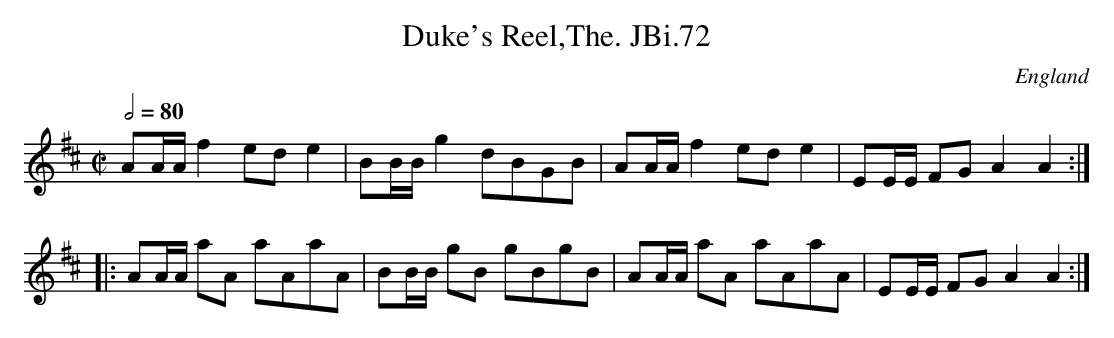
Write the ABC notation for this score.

X:1
T:Duke's Reel,The. JBi.72
M:C|
O:England
Q:1/2=80
K:D
AA/A/ f2ede2|BB/B/ g2 dBGB|AA/A/ f2 ede2|EE/E/ FG A2A2:|!
|:AA/A/ aA aAaA|BB/B/ gB gBgB|AA/A/ aA aAaA|EE/E/ FG A2A2:|
